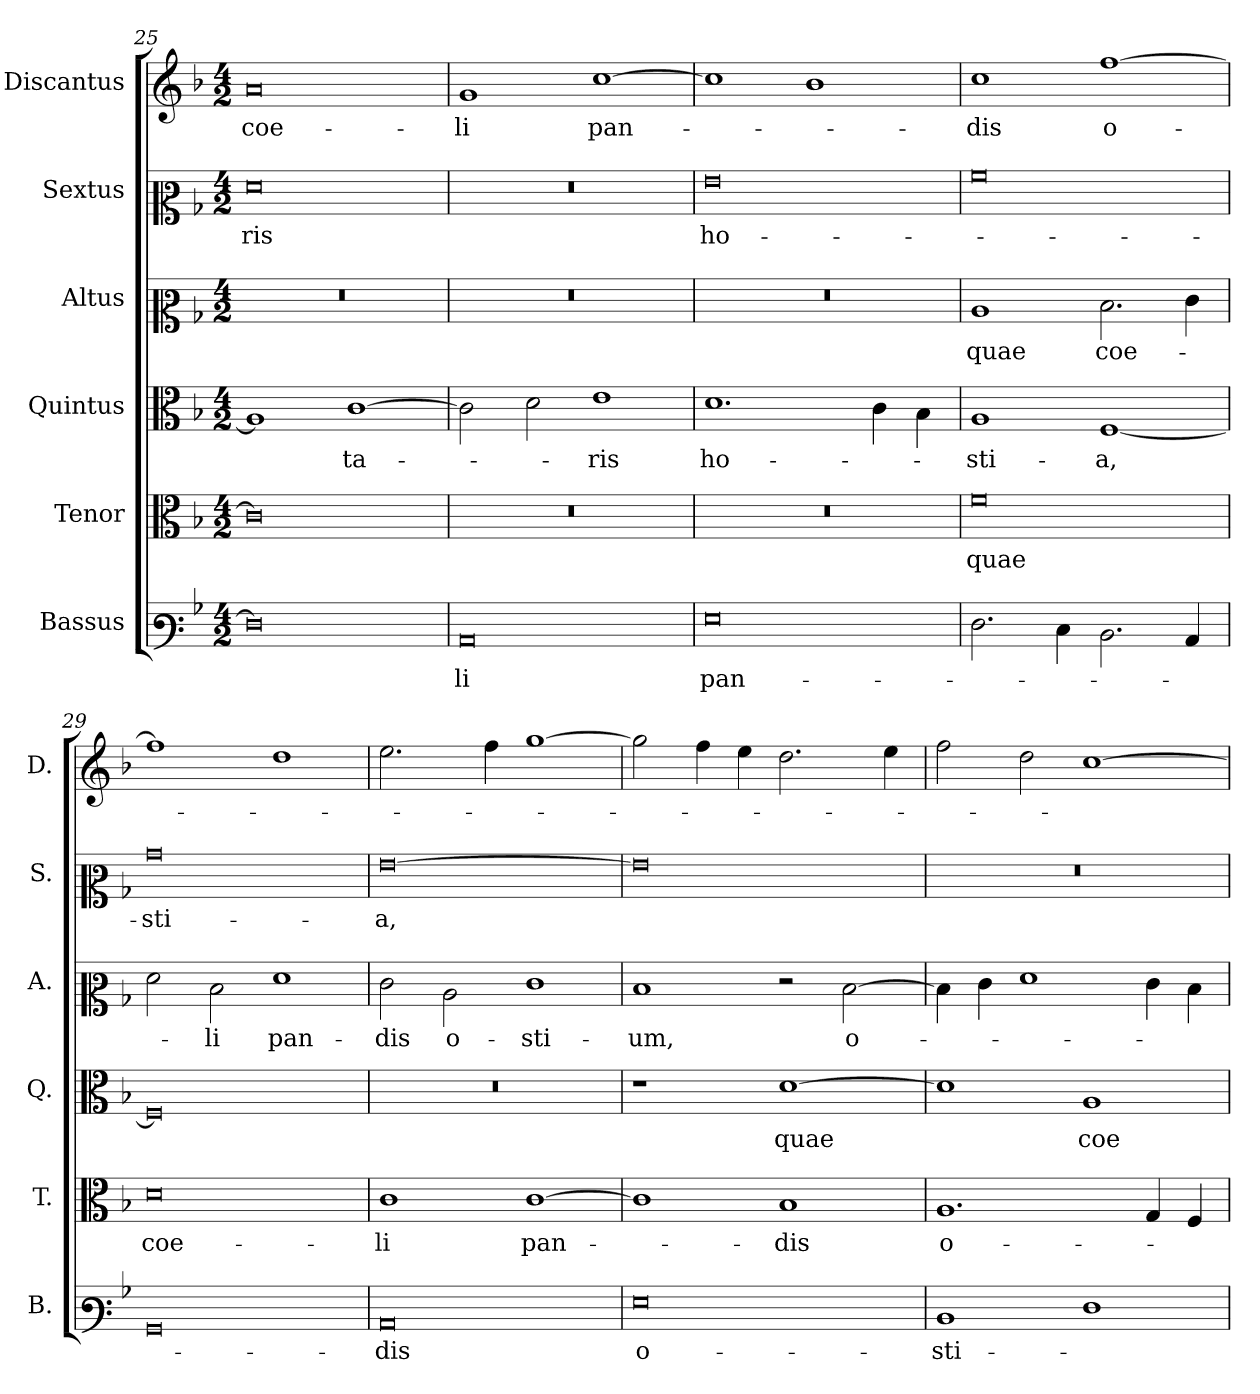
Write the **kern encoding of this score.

**kern	**text	**kern	**text	**kern	**text	**kern	**text	**kern	**text	**kern	**text
*part6	*part6	*part5	*part5	*part4	*part4	*part3	*part3	*part2	*part2	*part1	*part1
*staff6	*staff6	*staff5	*staff5	*staff4	*staff4	*staff3	*staff3	*staff2	*staff2	*staff1	*staff1
*I"Bassus	*	*I"Tenor	*	*I"Quintus	*	*I"Altus	*	*I"Sextus	*	*I"Discantus	*
*I'B.	*	*I'T.	*	*I'Q.	*	*I'A.	*	*I'S.	*	*I'D.	*
*clefF3	*	*clefC3	*	*clefC3	*	*clefC2	*	*clefC2	*	*clefG2	*
*k[b-]	*	*k[b-]	*	*k[b-]	*	*k[b-]	*	*k[b-]	*	*k[b-]	*
*M4/2	*	*M4/2	*	*M4/2	*	*M4/2	*	*M4/2	*	*M4/2	*
=25	=25	=25	=25	=25	=25	=25	=25	=25	=25	=25	=25
!	!	!	!	!	!	!	!	!	!LO:LY:b	!	!LO:LY:b
0F]	.	0c]	.	1A]	.	0r	.	0f	-ris	0a	coe-
!	!	!	!	!	!LO:LY:b	!	!	!	!	!	!
.	.	.	.	[1c	-ta-	.	.	.	.	.	.
=26	=26	=26	=26	=26	=26	=26	=26	=26	=26	=26	=26
!	!LO:LY:b	!	!	!	!	!	!	!	!	!	!LO:LY:b
0C	-li	0r	.	2c\]	.	0r	.	0r	.	1g	-li
.	.	.	.	2d\	.	.	.	.	.	.	.
!	!	!	!	!	!LO:LY:b	!	!	!	!	!	!LO:LY:b
.	.	.	.	1e	-ris	.	.	.	.	[1cc	pan-
!!LO:PB:g=z
=27	=27	=27	=27	=27	=27	=27	=27	=27	=27	=27	=27
!	!LO:LY:b	!	!	!	!LO:LY:b	!	!	!	!LO:LY:b	!	!
0G	pan-	0r	.	1.d	ho-	0r	.	0g	ho-	1cc]	.
.	.	.	.	.	.	.	.	.	.	1b-	.
.	.	.	.	4c\	.	.	.	.	.	.	.
.	.	.	.	4B-\	.	.	.	.	.	.	.
=28	=28	=28	=28	=28	=28	=28	=28	=28	=28	=28	=28
!	!	!	!LO:LY:b	!	!LO:LY:b	!	!LO:LY:b	!	!	!	!LO:LY:b
2.F\	.	0f	quae	1A	-sti-	1c	quae	0a	.	1cc	-dis
4E\	.	.	.	.	.	.	.	.	.	.	.
!	!	!	!	!	!LO:LY:b	!	!LO:LY:b	!	!	!	!LO:LY:b
2.D\	.	.	.	[1F	-a,	2.d\	coe-	.	.	[1ff	o-
4C/	.	.	.	.	.	4e\	.	.	.	.	.
=29	=29	=29	=29	=29	=29	=29	=29	=29	=29	=29	=29
!	!	!	!LO:LY:b	!	!	!	!	!	!LO:LY:b	!	!
0BB-	.	0d	coe-	0F]	.	2f\	.	0b-	-sti-	1ff]	.
!	!	!	!	!	!	!	!LO:LY:b	!	!	!	!
.	.	.	.	.	.	2d\	-li	.	.	.	.
!	!	!	!	!	!	!	!LO:LY:b	!	!	!	!
.	.	.	.	.	.	1f	pan-	.	.	1dd	.
=30	=30	=30	=30	=30	=30	=30	=30	=30	=30	=30	=30
!	!LO:LY:b	!	!LO:LY:b	!	!	!	!LO:LY:b	!	!LO:LY:b	!	!
0C	-dis	1c	-li	0r	.	2e\	-dis	[0g	-a,	2.ee\	.
!	!	!	!	!	!	!	!LO:LY:b	!	!	!	!
.	.	.	.	.	.	2c\	o-	.	.	.	.
.	.	.	.	.	.	.	.	.	.	4ff\	.
!	!	!	!LO:LY:b	!	!	!	!LO:LY:b	!	!	!	!
.	.	[1c	pan-	.	.	1e	-sti-	.	.	[1gg	.
=31	=31	=31	=31	=31	=31	=31	=31	=31	=31	=31	=31
!	!LO:LY:b	!	!	!	!	!	!LO:LY:b	!	!	!	!
0G	o-	1c]	.	1r	.	1d	-um,	0g]	.	2gg\]	.
.	.	.	.	.	.	.	.	.	.	4ff\	.
.	.	.	.	.	.	.	.	.	.	4ee\	.
!	!	!	!LO:LY:b	!	!LO:LY:b	!	!	!	!	!	!
.	.	1B-	-dis	[1d	quae	2r	.	.	.	2.dd\	.
!	!	!	!	!	!	!	!LO:LY:b	!	!	!	!
.	.	.	.	.	.	[2d\	o-	.	.	.	.
.	.	.	.	.	.	.	.	.	.	4ee\	.
=32	=32	=32	=32	=32	=32	=32	=32	=32	=32	=32	=32
!	!LO:LY:b	!	!LO:LY:b	!	!	!	!	!	!	!	!
1D	-sti-	1.A	o-	1d]	.	4d\]	.	0r	.	2ff\	.
.	.	.	.	.	.	4e\	.	.	.	.	.
.	.	.	.	.	.	1f	.	.	.	2dd\	.
!	!	!	!	!	!LO:LY:b	!	!	!	!	!	!
1F	.	.	.	1A	coe-	.	.	.	.	[1cc	.
.	.	4G/	.	.	.	4e\	.	.	.	.	.
.	.	4F/	.	.	.	4d\	.	.	.	.	.
=	=	=	=	=	=	=	=	=	=	=	=
*-	*-	*-	*-	*-	*-	*-	*-	*-	*-	*-	*-
